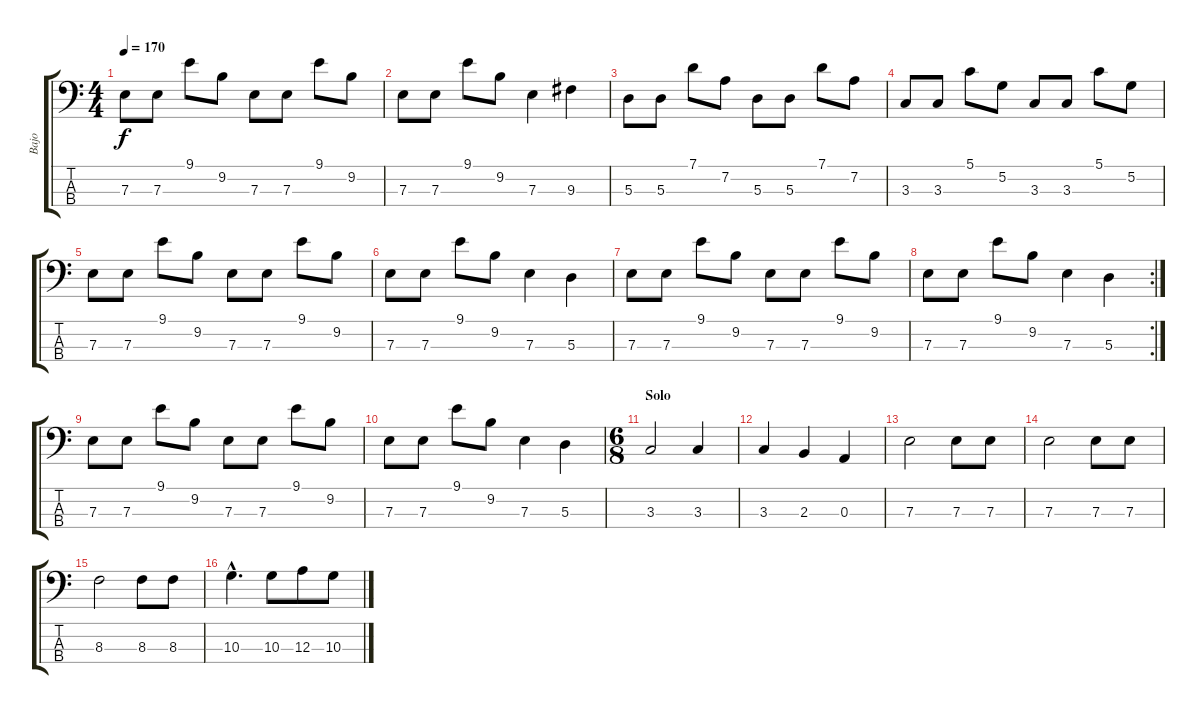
\track ("Bajo" "Bajo") {instrument electricbassfinger}
\staff {score tabs}
\tuning (G2 D2 A1 E1) {hide}
\ts (4 4)
\tempo 170
\clef f4
\ks c
7.3.8{dy f} 7.3.8 9.1.8 9.2.8 7.3.8 7.3.8 9.1.8 9.2.8 |
7.3.8 7.3.8 9.1.8 9.2.8 7.3.4 9.3.4 |
5.3.8 5.3.8 7.1.8 7.2.8 5.3.8 5.3.8 7.1.8 7.2.8 |
3.3.8 3.3.8 5.1.8 5.2.8 3.3.8 3.3.8 5.1.8 5.2.8 |
7.3.8 7.3.8 9.1.8 9.2.8 7.3.8 7.3.8 9.1.8 9.2.8 |
7.3.8 7.3.8 9.1.8 9.2.8 7.3.4 5.3.4 |
7.3.8 7.3.8 9.1.8 9.2.8 7.3.8 7.3.8 9.1.8 9.2.8 |
\rc 2
7.3.8 7.3.8 9.1.8 9.2.8 7.3.4 5.3.4 |
7.3.8 7.3.8 9.1.8 9.2.8 7.3.8 7.3.8 9.1.8 9.2.8 |
7.3.8 7.3.8 9.1.8 9.2.8 7.3.4 5.3.4 |
\ts (6 8)
\section ("" "Solo")
3.3.2 3.3.4 |
3.3.4 2.3.4 0.3.4 |
7.3.2 7.3.8 7.3.8 |
7.3.2 7.3.8 7.3.8 |
8.3.2 8.3.8 8.3.8 |
10.3{hac}.4{d} 10.3.8 12.3.8 10.3.8
